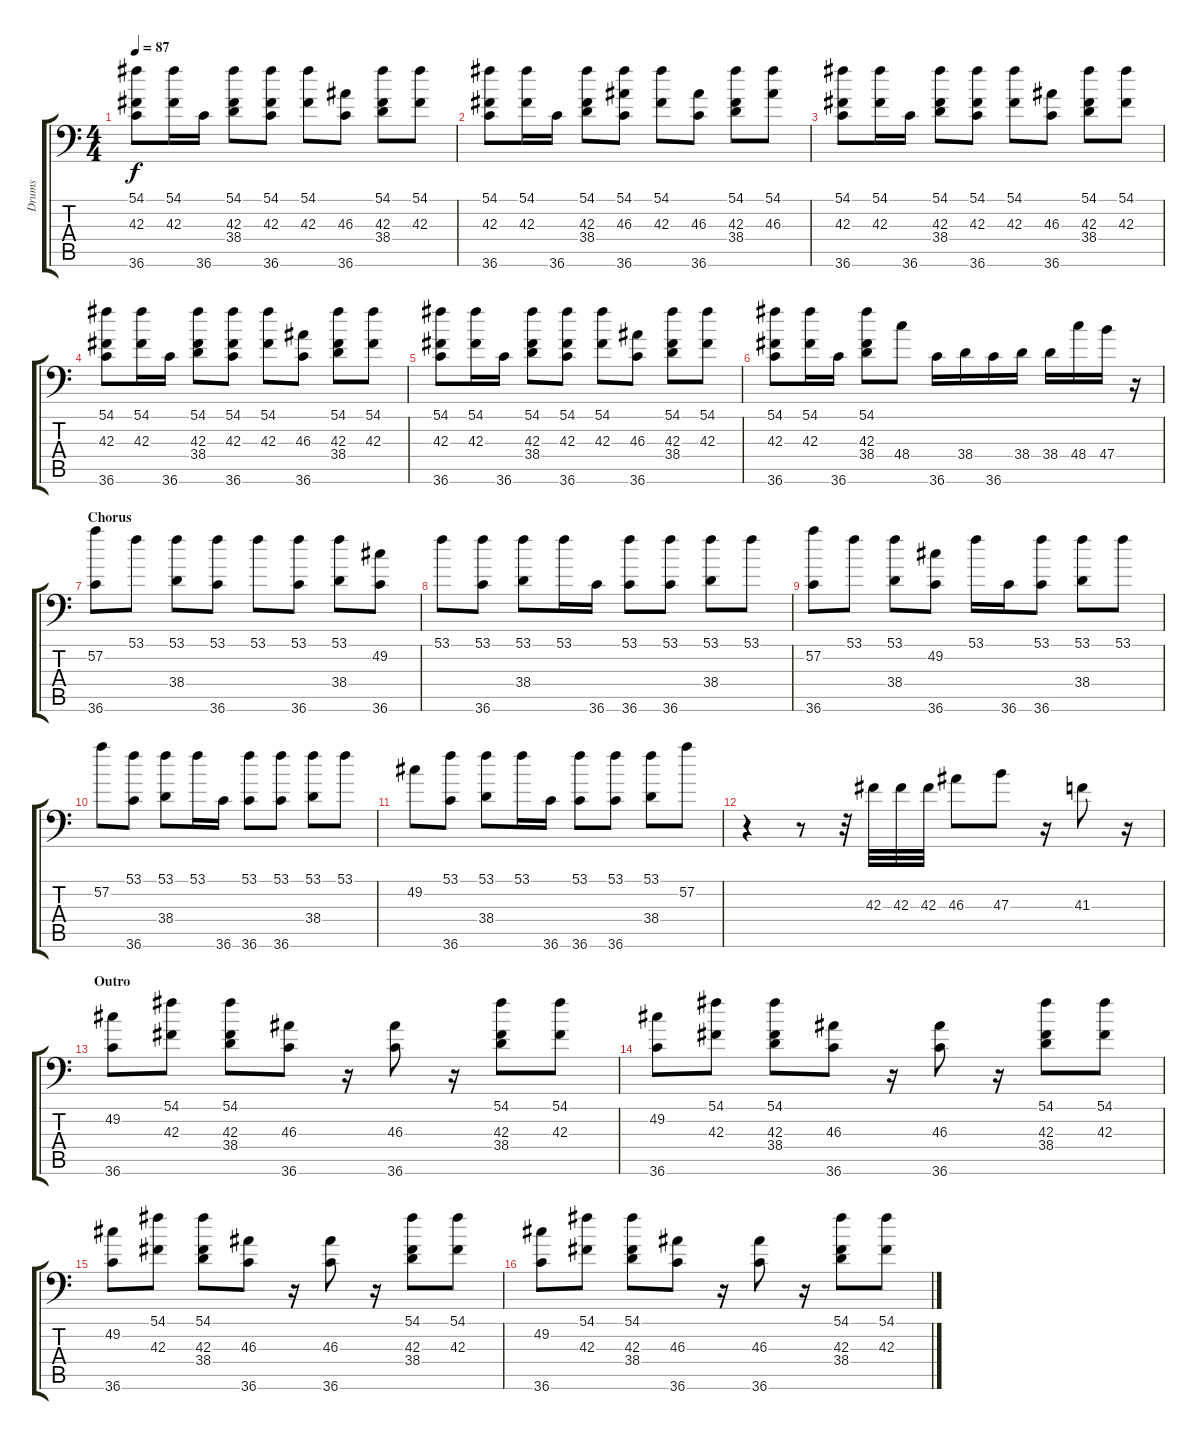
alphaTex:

\track ("Drums" "Drums") {instrument acousticgrandpiano}
\staff {score tabs}
\tuning (C-1 C-1 C-1 C-1 C-1 C-1) {hide}
\ts (4 4)
\tempo 87
\clef f4
\ks c
(54.1 42.3 36.6).8{dy f} (54.1 42.3).16 36.6.16 (54.1 42.3 38.4).8 (54.1 42.3 36.6).8 (54.1 42.3).8 (46.3 36.6).8 (54.1 42.3 38.4).8 (54.1 42.3).8 |
(54.1 42.3 36.6).8 (54.1 42.3).16 36.6.16 (54.1 42.3 38.4).8 (54.1 46.3 36.6).8 (54.1 42.3).8 (46.3 36.6).8 (54.1 42.3 38.4).8 (54.1 46.3).8 |
(54.1 42.3 36.6).8 (54.1 42.3).16 36.6.16 (54.1 42.3 38.4).8 (54.1 42.3 36.6).8 (54.1 42.3).8 (46.3 36.6).8 (54.1 42.3 38.4).8 (54.1 42.3).8 |
(54.1 42.3 36.6).8 (54.1 42.3).16 36.6.16 (54.1 42.3 38.4).8 (54.1 42.3 36.6).8 (54.1 42.3).8 (46.3 36.6).8 (54.1 42.3 38.4).8 (54.1 42.3).8 |
(54.1 42.3 36.6).8 (54.1 42.3).16 36.6.16 (54.1 42.3 38.4).8 (54.1 42.3 36.6).8 (54.1 42.3).8 (46.3 36.6).8 (54.1 42.3 38.4).8 (54.1 42.3).8 |
\section ("" "")
(54.1 42.3 36.6).8 (54.1 42.3).16 36.6.16 (54.1 42.3 38.4).8 48.4.8 36.6.16 38.4.16 36.6.16 38.4.16 38.4.16 48.4.16 47.4.16 r.16 |
\section ("" "Chorus")
(57.2 36.6).8 53.1.8 (53.1 38.4).8 (53.1 36.6).8 53.1.8 (53.1 36.6).8 (53.1 38.4).8 (49.2 36.6).8 |
53.1.8 (53.1 36.6).8 (53.1 38.4).8 53.1.16 36.6.16 (53.1 36.6).8 (53.1 36.6).8 (53.1 38.4).8 53.1.8 |
(57.2 36.6).8 53.1.8 (53.1 38.4).8 (49.2 36.6).8 53.1.16 36.6.16 (53.1 36.6).8 (53.1 38.4).8 53.1.8 |
57.2.8 (53.1 36.6).8 (53.1 38.4).8 53.1.16 36.6.16 (53.1 36.6).8 (53.1 36.6).8 (53.1 38.4).8 53.1.8 |
49.2.8 (53.1 36.6).8 (53.1 38.4).8 53.1.16 36.6.16 (53.1 36.6).8 (53.1 36.6).8 (53.1 38.4).8 57.2.8 |
r.4 r.8 r.32 42.3.32 42.3.32 42.3.32 46.3.8 47.3.8 r.16 41.3.8 r.16 |
\section ("" "Outro")
(49.2 36.6).8 (54.1 42.3).8 (54.1 42.3 38.4).8 (46.3 36.6).8 r.16 (46.3 36.6).8 r.16 (54.1 42.3 38.4).8 (54.1 42.3).8 |
(49.2 36.6).8 (54.1 42.3).8 (54.1 42.3 38.4).8 (46.3 36.6).8 r.16 (46.3 36.6).8 r.16 (54.1 42.3 38.4).8 (54.1 42.3).8 |
(49.2 36.6).8 (54.1 42.3).8 (54.1 42.3 38.4).8 (46.3 36.6).8 r.16 (46.3 36.6).8 r.16 (54.1 42.3 38.4).8 (54.1 42.3).8 |
(49.2 36.6).8 (54.1 42.3).8 (54.1 42.3 38.4).8 (46.3 36.6).8 r.16 (46.3 36.6).8 r.16 (54.1 42.3 38.4).8 (54.1 42.3).8
